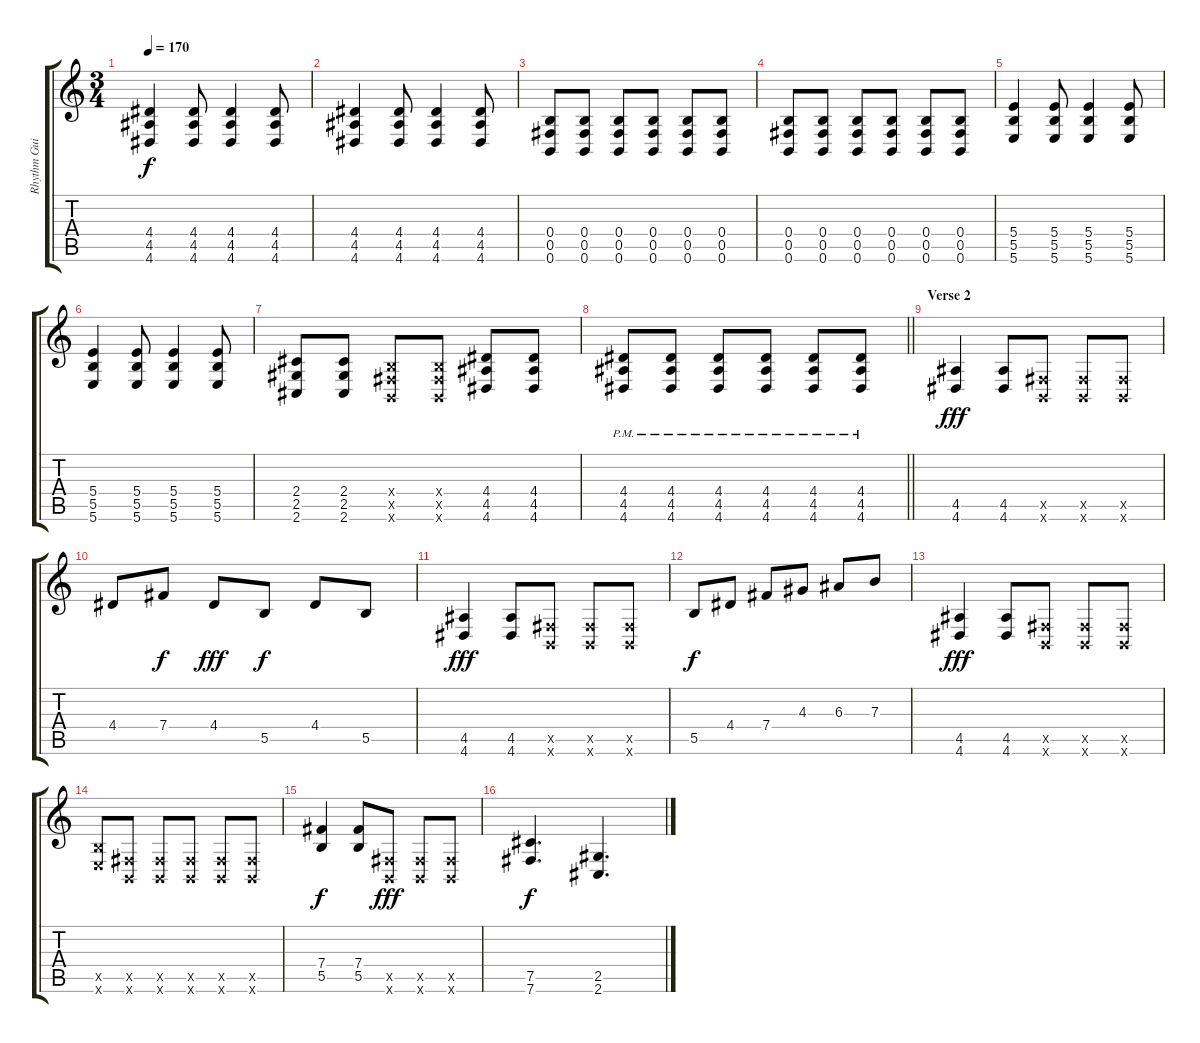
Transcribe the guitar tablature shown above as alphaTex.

\track ("Rhythm Guitar" "Rhythm Gui") {instrument distortionguitar}
\staff {score tabs}
\tuning (Db4 Ab3 E3 B2 Gb2 B1) {hide}
\ts (3 4)
\tempo 170
\clef g2
\ks c
(4.4 4.5 4.6).4{dy f} (4.4 4.5 4.6).8 (4.4 4.5 4.6).4 (4.4 4.5 4.6).8 |
(4.4 4.5 4.6).4 (4.4 4.5 4.6).8 (4.4 4.5 4.6).4 (4.4 4.5 4.6).8 |
(0.4 0.5 0.6).8 (0.4 0.5 0.6).8 (0.4 0.5 0.6).8 (0.4 0.5 0.6).8 (0.4 0.5 0.6).8 (0.4 0.5 0.6).8 |
(0.4 0.5 0.6).8 (0.4 0.5 0.6).8 (0.4 0.5 0.6).8 (0.4 0.5 0.6).8 (0.4 0.5 0.6).8 (0.4 0.5 0.6).8 |
(5.4 5.5 5.6).4 (5.4 5.5 5.6).8 (5.4 5.5 5.6).4 (5.4 5.5 5.6).8 |
(5.4 5.5 5.6).4 (5.4 5.5 5.6).8 (5.4 5.5 5.6).4 (5.4 5.5 5.6).8 |
(2.4 2.5 2.6).8 (2.4 2.5 2.6).8 (0.4{x} 0.5{x} 0.6{x}).8 (0.4{x} 0.5{x} 0.6{x}).8 (4.4 4.5 4.6).8 (4.4 4.5 4.6).8 |
\barLineRight lightlight
(4.4{pm} 4.5{pm} 4.6{pm}).8 (4.4{pm} 4.5{pm} 4.6{pm}).8 (4.4{pm} 4.5{pm} 4.6{pm}).8 (4.4{pm} 4.5{pm} 4.6{pm}).8 (4.4{pm} 4.5{pm} 4.6{pm}).8 (4.4{pm} 4.5{pm} 4.6{pm}).8 |
\section ("" "Verse 2")
(4.5 4.6).4{dy fff} (4.5 4.6).8 (0.5{x} 0.6{x}).8 (0.5{x} 0.6{x}).8 (0.5{x} 0.6{x}).8 |
4.4.8 7.4.8{dy f} 4.4.8{dy fff} 5.5.8{dy f} 4.4.8 5.5.8 |
(4.5 4.6).4{dy fff} (4.5 4.6).8 (0.5{x} 0.6{x}).8 (0.5{x} 0.6{x}).8 (0.5{x} 0.6{x}).8 |
5.5.8{dy f} 4.4.8 7.4.8 4.3.8 6.3.8 7.3.8 |
(4.5 4.6).4{dy fff} (4.5 4.6).8 (0.5{x} 0.6{x}).8 (0.5{x} 0.6{x}).8 (0.5{x} 0.6{x}).8 |
(5.5{x} 5.6{x}).8 (0.5{x} 0.6{x}).8 (0.5{x} 0.6{x}).8 (0.5{x} 0.6{x}).8 (0.5{x} 0.6{x}).8 (0.5{x} 0.6{x}).8 |
(7.4 5.5).4{dy f} (7.4 5.5).8 (0.5{x} 0.6{x}).8{dy fff} (0.5{x} 0.6{x}).8 (0.5{x} 0.6{x}).8 |
(7.5 7.6).4{d dy f} (2.5 2.6).4{d}
